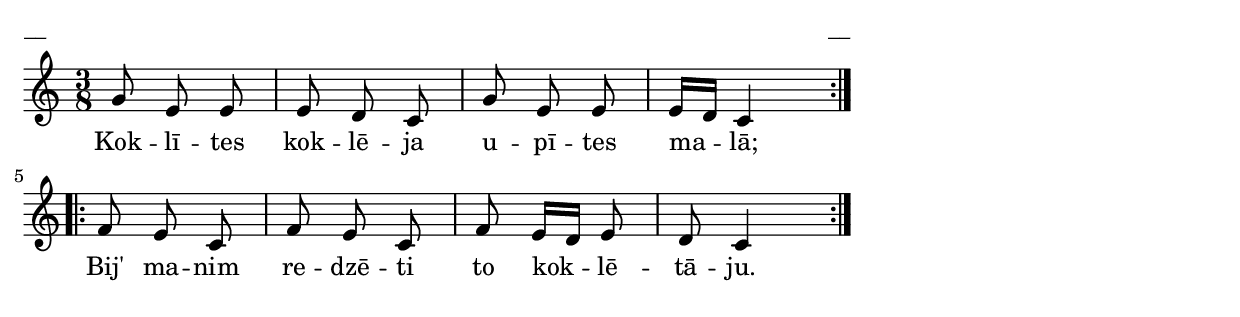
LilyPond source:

\version "2.13.16"
%\header {
%    title = "Koklītes koklēja upītes malā",AA lapas, 
%}
\paper {
line-width = 14\cm
left-margin = 0.4\cm
between-system-padding = 0.1\cm
between-system-space = 0.1\cm
}
\layout {
indent = #0
ragged-last = ##f
}

voiceA = \relative c' {
\clef "treble"
\key c \major
\time 3/8
\repeat volta 2 { 
g'8 e e |
e8 d c |
g'8 e e |
e16[ d] c4 |
}
\repeat volta 2 { 
f8 e c |
f8 e c |
f8 e16[ d] e8 |
d8 c4 |
}
} 

lyricA = \lyricmode {
Kok -- lī -- tes kok -- lē -- ja u -- pī -- tes ma -- lā;
Bij' ma -- nim re -- dzē -- ti to kok -- lē -- tā -- ju.
} 

fullScore = <<
\new Staff {
<<
\new Voice = "voiceA" { \oneVoice \autoBeamOff \voiceA }
\lyricsto "voiceA" \new Lyrics \lyricA
>>
}
>>

\score {
\fullScore
\header { piece = "__" opus = "__" }
}
\markup { \with-color #(x11-color 'white) \sans \smaller "__" }
\score {
\unfoldRepeats
\fullScore
\midi {
\context { \Staff \remove "Staff_performer" }
\context { \Voice \consists "Staff_performer" }
}
}


